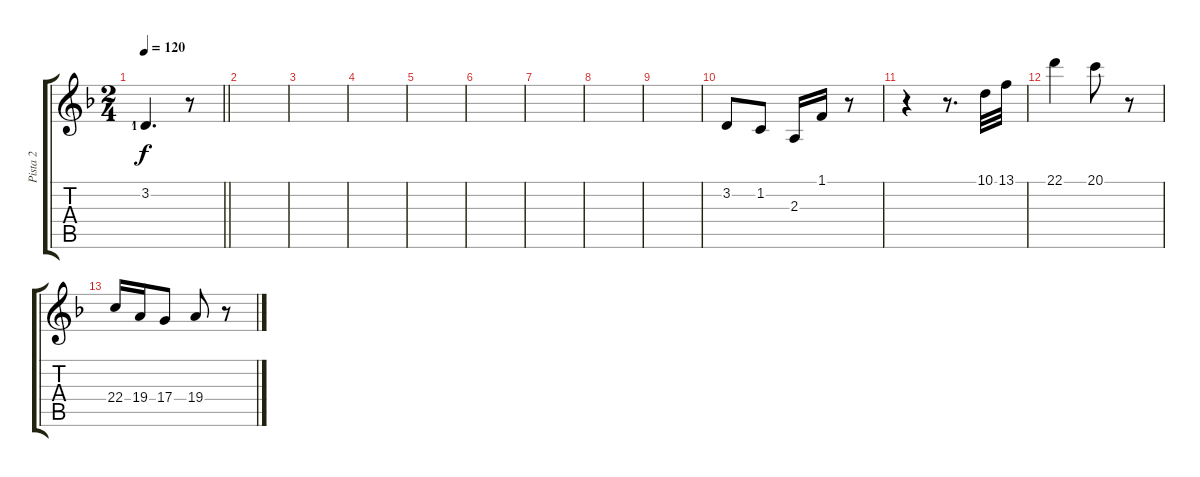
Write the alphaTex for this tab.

\track ("Pista 2" "Pista 2") {instrument flute}
\staff {score tabs}
\tuning (E4 B3 G3 D3 A2 E2) {hide}
\ts (2 4)
\tempo 120
\clef g2
\barLineRight lightlight
\ks dminor
3.2{lf 2}.4{d dy f} r.8 |
|
|
|
|
|
|
|
|
3.2.8{volume 11 balance 0 instrument flute} 1.2.8 2.3.16 1.1.16 r.8 |
r.4 r.8{d} 10.1.32 13.1.32 |
22.1.4 20.1.8 r.8 |
22.4.16 19.4.16 17.4.8 19.4.8 r.8
